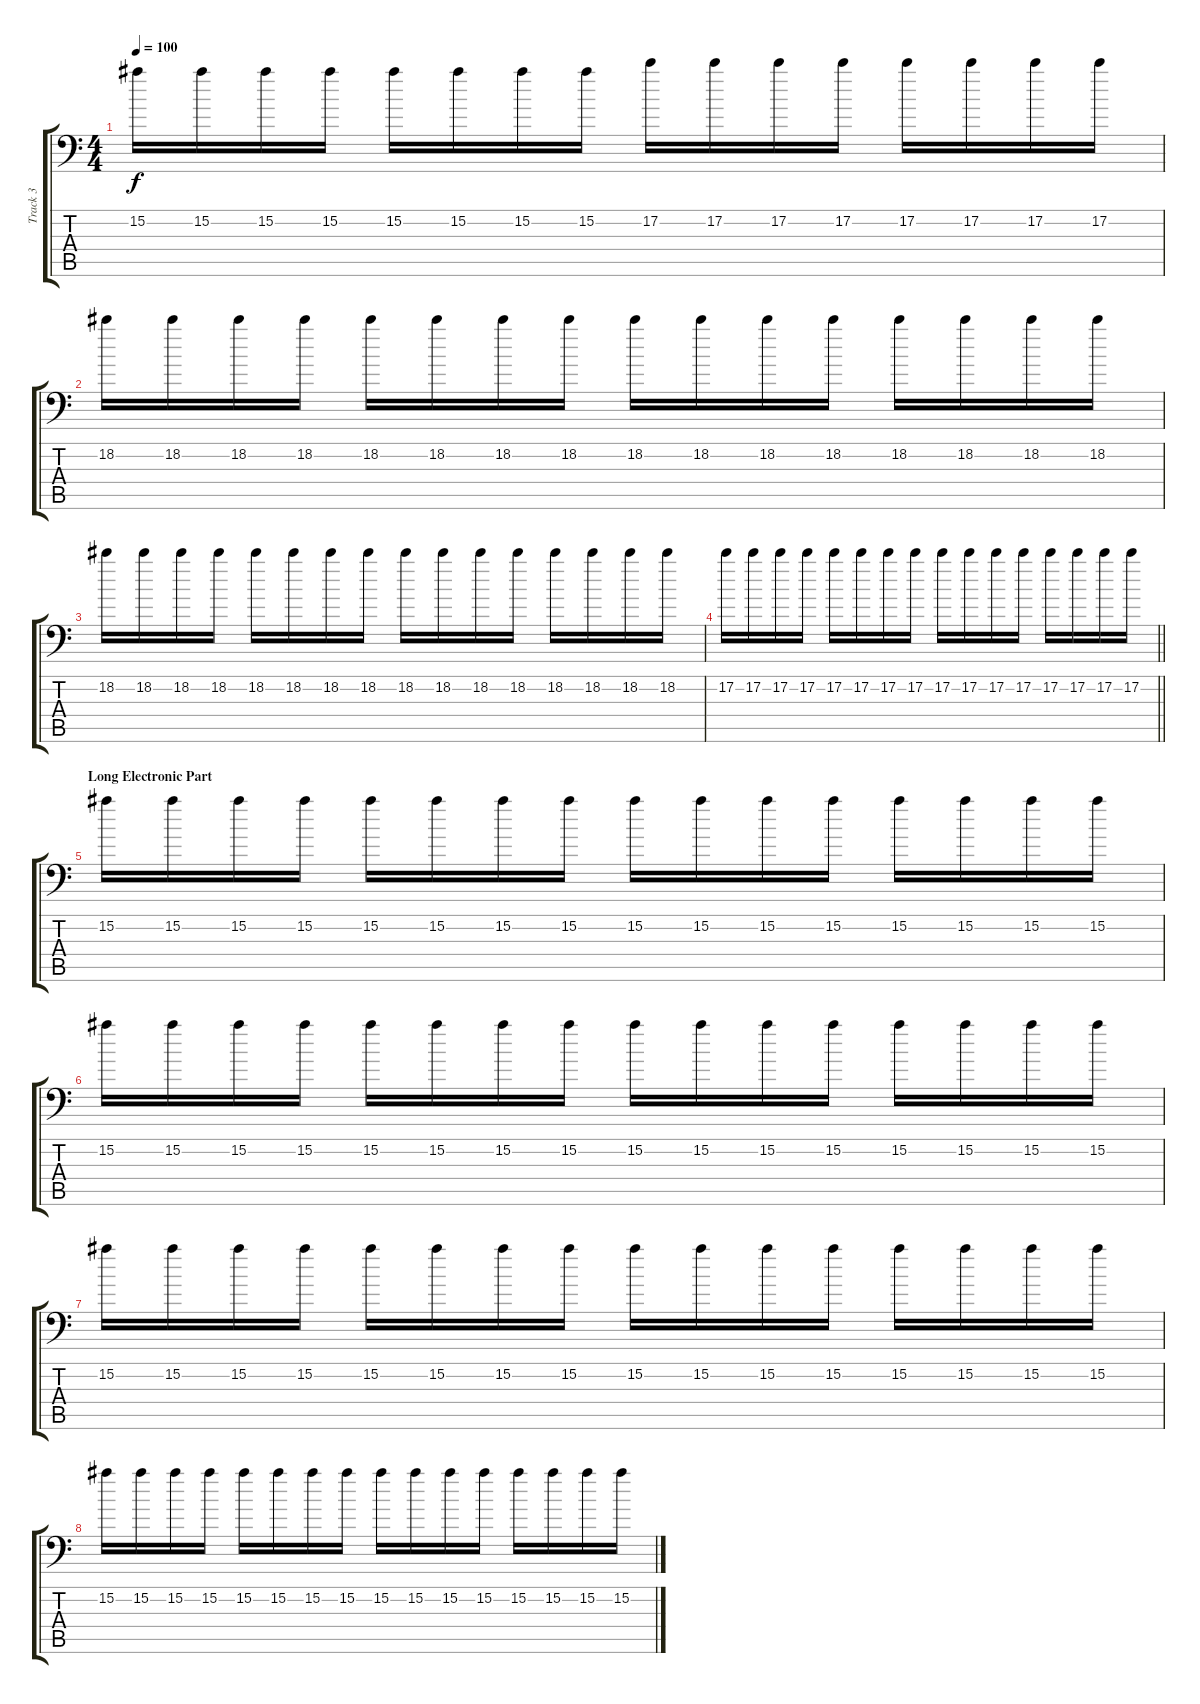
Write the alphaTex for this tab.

\track ("Track 3" "Track 3") {instrument distortionguitar}
\staff {score tabs}
\tuning (C4 G3 Eb3 Bb2 F2 Bb1) {hide}
\ts (4 4)
\tempo 100
\clef f4
\ks c
15.2.16{dy f} 15.2.16 15.2.16 15.2.16 15.2.16 15.2.16 15.2.16 15.2.16 17.2.16 17.2.16 17.2.16 17.2.16 17.2.16 17.2.16 17.2.16 17.2.16 |
18.2.16 18.2.16 18.2.16 18.2.16 18.2.16 18.2.16 18.2.16 18.2.16 18.2.16 18.2.16 18.2.16 18.2.16 18.2.16 18.2.16 18.2.16 18.2.16 |
18.2.16 18.2.16 18.2.16 18.2.16 18.2.16 18.2.16 18.2.16 18.2.16 18.2.16 18.2.16 18.2.16 18.2.16 18.2.16 18.2.16 18.2.16 18.2.16 |
\barLineRight lightlight
17.2.16 17.2.16 17.2.16 17.2.16 17.2.16 17.2.16 17.2.16 17.2.16 17.2.16 17.2.16 17.2.16 17.2.16 17.2.16 17.2.16 17.2.16 17.2.16 |
\section ("" "Long Electronic Part")
15.2.16 15.2.16 15.2.16 15.2.16 15.2.16 15.2.16 15.2.16 15.2.16 15.2.16 15.2.16 15.2.16 15.2.16 15.2.16 15.2.16 15.2.16 15.2.16 |
15.2.16 15.2.16 15.2.16 15.2.16 15.2.16 15.2.16 15.2.16 15.2.16 15.2.16 15.2.16 15.2.16 15.2.16 15.2.16 15.2.16 15.2.16 15.2.16 |
15.2.16 15.2.16 15.2.16 15.2.16 15.2.16 15.2.16 15.2.16 15.2.16 15.2.16 15.2.16 15.2.16 15.2.16 15.2.16 15.2.16 15.2.16 15.2.16 |
15.2.16 15.2.16 15.2.16 15.2.16 15.2.16 15.2.16 15.2.16 15.2.16 15.2.16 15.2.16 15.2.16 15.2.16 15.2.16 15.2.16 15.2.16 15.2.16
